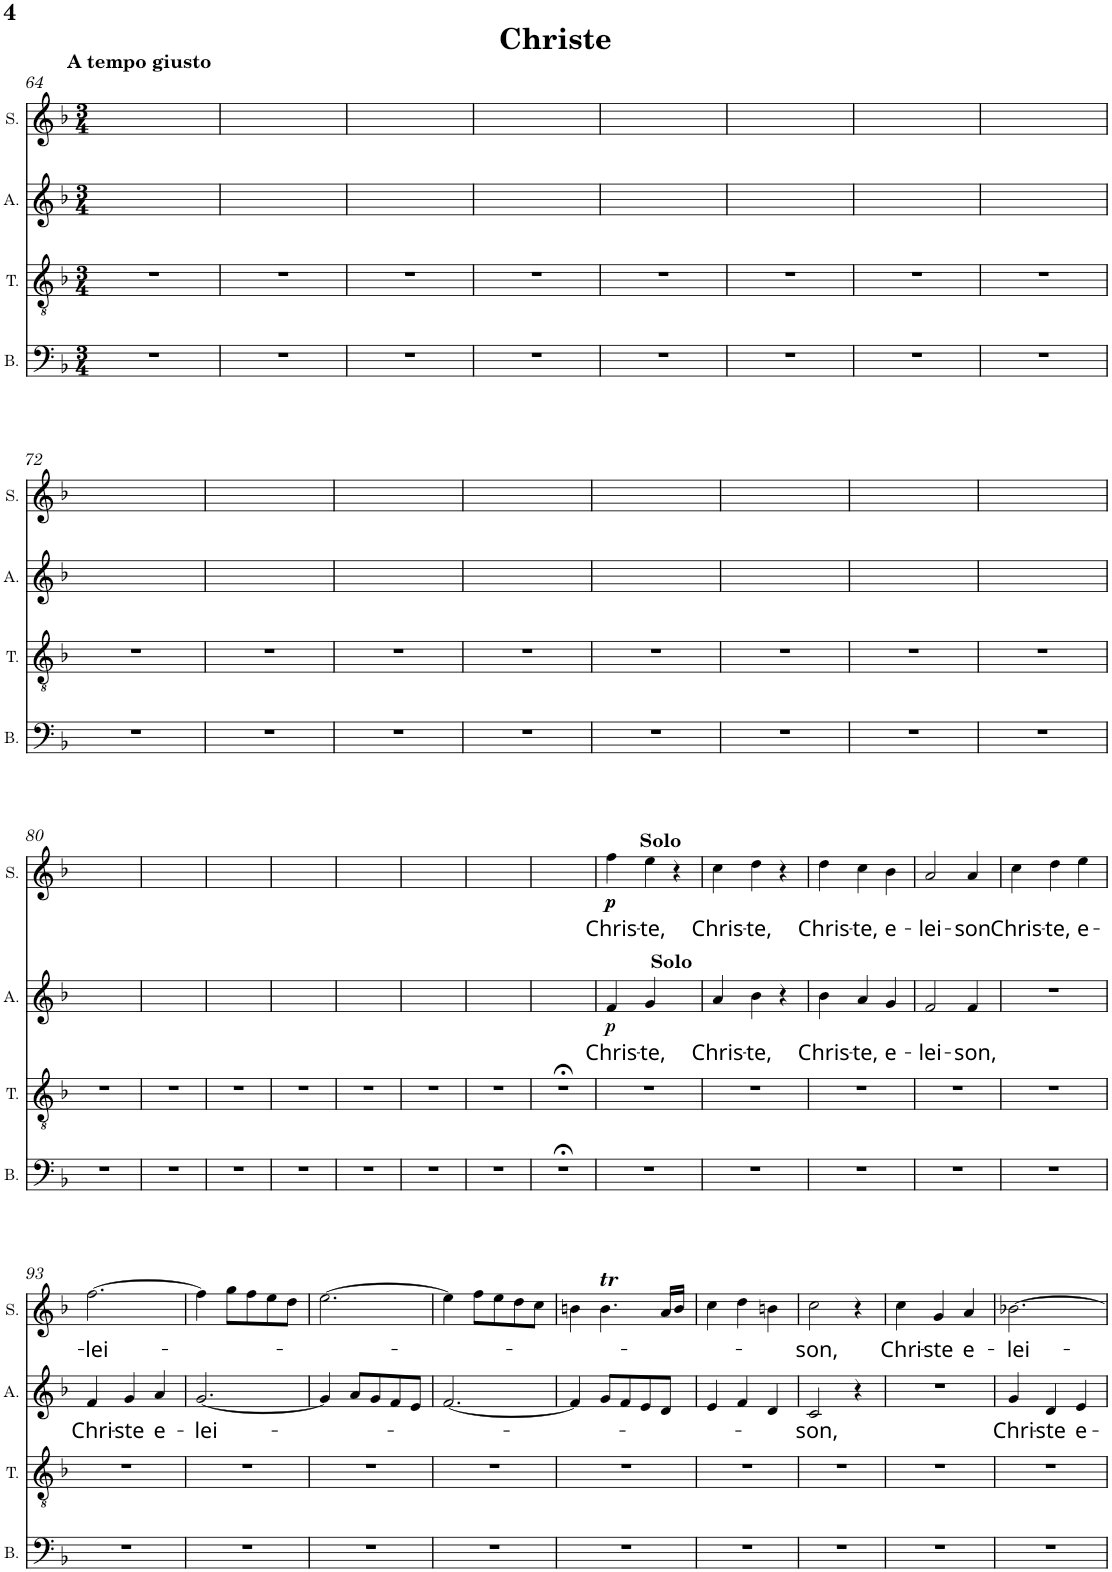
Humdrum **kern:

**kern	**kern	**kern	**text	**dynam	**kern	**text	**dynam
*part4	*part3	*part2	*part2	*part2	*part1	*part1	*part1
*staff4	*staff3	*staff2	*staff2	*staff2	*staff1	*staff1	*staff1
*I"Basse	*I"Tenor	*I"Alto	*	*	*I"Soprano	*	*
*I'B.	*I'T.	*I'A.	*	*	*I'S.	*	*
!!LO:PB:g=z
*clefF4	*clefGv2	*clefG2	*	*	*clefG2	*	*
*k[b-]	*k[b-]	*k[b-]	*	*	*k[b-]	*	*
*M3/4	*M3/4	*M3/4	*	*	*M3/4	*	*
=64	=64	=64	=64	=64	=64	=64	=64
!	!	!	!	!	!LO:TX:a:B:t=Christe	!	!
!	!	!	!	!	!LO:TX:a:B:t=A tempo giusto	!	!
2.r	2.r	2.ryy	.	.	2.ryy	.	.
=65	=65	=65	=65	=65	=65	=65	=65
2.r	2.r	2.ryy	.	.	2.ryy	.	.
=66	=66	=66	=66	=66	=66	=66	=66
2.r	2.r	2.ryy	.	.	2.ryy	.	.
=67	=67	=67	=67	=67	=67	=67	=67
2.r	2.r	2.ryy	.	.	2.ryy	.	.
=68	=68	=68	=68	=68	=68	=68	=68
2.r	2.r	2.ryy	.	.	2.ryy	.	.
=69	=69	=69	=69	=69	=69	=69	=69
2.r	2.r	2.ryy	.	.	2.ryy	.	.
=70	=70	=70	=70	=70	=70	=70	=70
2.r	2.r	2.ryy	.	.	2.ryy	.	.
=71	=71	=71	=71	=71	=71	=71	=71
2.r	2.r	2.ryy	.	.	2.ryy	.	.
!!LO:LB:g=z
=72	=72	=72	=72	=72	=72	=72	=72
2.r	2.r	2.ryy	.	.	2.ryy	.	.
=73	=73	=73	=73	=73	=73	=73	=73
2.r	2.r	2.ryy	.	.	2.ryy	.	.
=74	=74	=74	=74	=74	=74	=74	=74
2.r	2.r	2.ryy	.	.	2.ryy	.	.
=75	=75	=75	=75	=75	=75	=75	=75
2.r	2.r	2.ryy	.	.	2.ryy	.	.
=76	=76	=76	=76	=76	=76	=76	=76
2.r	2.r	2.ryy	.	.	2.ryy	.	.
=77	=77	=77	=77	=77	=77	=77	=77
2.r	2.r	2.ryy	.	.	2.ryy	.	.
=78	=78	=78	=78	=78	=78	=78	=78
2.r	2.r	2.ryy	.	.	2.ryy	.	.
=79	=79	=79	=79	=79	=79	=79	=79
2.r	2.r	2.ryy	.	.	2.ryy	.	.
!!LO:LB:g=z
=80	=80	=80	=80	=80	=80	=80	=80
2.r	2.r	2.ryy	.	.	2.ryy	.	.
=81	=81	=81	=81	=81	=81	=81	=81
2.r	2.r	2.ryy	.	.	2.ryy	.	.
=82	=82	=82	=82	=82	=82	=82	=82
2.r	2.r	2.ryy	.	.	2.ryy	.	.
=83	=83	=83	=83	=83	=83	=83	=83
2.r	2.r	2.ryy	.	.	2.ryy	.	.
=84	=84	=84	=84	=84	=84	=84	=84
2.r	2.r	2.ryy	.	.	2.ryy	.	.
=85	=85	=85	=85	=85	=85	=85	=85
2.r	2.r	2.ryy	.	.	2.ryy	.	.
=86	=86	=86	=86	=86	=86	=86	=86
2.r	2.r	2.ryy	.	.	2.ryy	.	.
=87	=87	=87	=87	=87	=87	=87	=87
2.r;<	2.r;<	2.ryy	.	.	2.ryy	.	.
=88	=88	=88	=88	=88	=88	=88	=88
!	!	!	!	!	!LO:TX:a:B:t=Solo	!	!
!	!	!LO:TX:a:B:t=Solo	!	!	!	!	!
!	!	!	!LO:LY:b	!LO:DY:b	!	!LO:LY:b	!LO:DY:b
!	!	!	!	!	!	!	!LO:DY:n=1:b
2.r	2.r	4f/	Chris-	p	4ff\	Chris-	p p
!	!	!	!LO:LY:b	!	!	!LO:LY:b	!
.	.	4g/	-te,	.	4ee\	-te,	.
.	.	4ryy	.	.	4r	.	.
=89	=89	=89	=89	=89	=89	=89	=89
!	!	!	!LO:LY:b	!	!	!LO:LY:b	!
2.r	2.r	4a/	Chris-	.	4cc\	Chris-	.
!	!	!	!LO:LY:b	!	!	!LO:LY:b	!
.	.	4b-\	-te,	.	4dd\	-te,	.
.	.	4r	.	.	4r	.	.
=90	=90	=90	=90	=90	=90	=90	=90
!	!	!	!LO:LY:b	!	!	!LO:LY:b	!
2.r	2.r	4b-\	Chris-	.	4dd\	Chris-	.
!	!	!	!LO:LY:b	!	!	!LO:LY:b	!
.	.	4a/	-te,	.	4cc\	-te,	.
!	!	!	!LO:LY:b	!	!	!LO:LY:b	!
.	.	4g/	e-	.	4b-\	e-	.
=91	=91	=91	=91	=91	=91	=91	=91
!	!	!	!LO:LY:b	!	!	!LO:LY:b	!
2.r	2.r	2f/	-lei-	.	2a/	-lei-	.
!	!	!	!LO:LY:b	!	!	!LO:LY:b	!
.	.	4f/	-son,	.	4a/	-son	.
=92	=92	=92	=92	=92	=92	=92	=92
!	!	!	!	!	!	!LO:LY:b	!
2.r	2.r	2.r	.	.	4cc\	Chris-	.
!	!	!	!	!	!	!LO:LY:b	!
.	.	.	.	.	4dd\	-te,	.
!	!	!	!	!	!	!LO:LY:b	!
.	.	.	.	.	4ee\	e-	.
!!LO:LB:g=z
=93	=93	=93	=93	=93	=93	=93	=93
!	!	!	!LO:LY:b	!	!	!LO:LY:b	!
2.r	2.r	4f/	Chri-	.	[2.ff\	-lei-	.
!	!	!	!LO:LY:b	!	!	!	!
.	.	4g/	-ste	.	.	.	.
!	!	!	!LO:LY:b	!	!	!	!
.	.	4a/	e-	.	.	.	.
=94	=94	=94	=94	=94	=94	=94	=94
!	!	!	!LO:LY:b	!	!	!	!
2.r	2.r	[2.g/	-lei-	.	4ff\]	.	.
.	.	.	.	.	8gg\L	.	.
.	.	.	.	.	8ff\	.	.
.	.	.	.	.	8ee\	.	.
.	.	.	.	.	8dd\J	.	.
=95	=95	=95	=95	=95	=95	=95	=95
2.r	2.r	4g/]	.	.	[2.ee\	.	.
.	.	8a/L	.	.	.	.	.
.	.	8g/	.	.	.	.	.
.	.	8f/	.	.	.	.	.
.	.	8e/J	.	.	.	.	.
=96	=96	=96	=96	=96	=96	=96	=96
2.r	2.r	[2.f/	.	.	4ee\]	.	.
.	.	.	.	.	8ff\L	.	.
.	.	.	.	.	8ee\	.	.
.	.	.	.	.	8dd\	.	.
.	.	.	.	.	8cc\J	.	.
=97	=97	=97	=97	=97	=97	=97	=97
2.r	2.r	4f/]	.	.	4bn\	.	.
!	!	!	!	!	!LO:TX:a:Bi:t=tr	!	!
.	.	8g/L	.	.	4.b\	.	.
.	.	8f/	.	.	.	.	.
.	.	8e/	.	.	.	.	.
.	.	8d/J	.	.	16a/LL	.	.
.	.	.	.	.	16b/JJ	.	.
=98	=98	=98	=98	=98	=98	=98	=98
2.r	2.r	4e/	.	.	4cc\	.	.
.	.	4f/	.	.	4dd\	.	.
.	.	4d/	.	.	4bn\	.	.
=99	=99	=99	=99	=99	=99	=99	=99
!	!	!	!LO:LY:b	!	!	!LO:LY:b	!
2.r	2.r	2c/	son,	.	2cc\	-son,	.
.	.	4r	.	.	4r	.	.
=100	=100	=100	=100	=100	=100	=100	=100
!	!	!	!	!	!	!LO:LY:b	!
2.r	2.r	2.r	.	.	4cc\	Chri-	.
!	!	!	!	!	!	!LO:LY:b	!
.	.	.	.	.	4g/	-ste	.
!	!	!	!	!	!	!LO:LY:b	!
.	.	.	.	.	4a/	e-	.
=101	=101	=101	=101	=101	=101	=101	=101
!	!	!	!LO:LY:b	!	!	!LO:LY:b	!
2.r	2.r	4g/	Chri-	.	[2.b-X\	-lei-	.
!	!	!	!LO:LY:b	!	!	!	!
.	.	4d/	-ste	.	.	.	.
!	!	!	!LO:LY:b	!	!	!	!
.	.	4e/	e-	.	.	.	.
=	=	=	=	=	=	=	=
*-	*-	*-	*-	*-	*-	*-	*-
